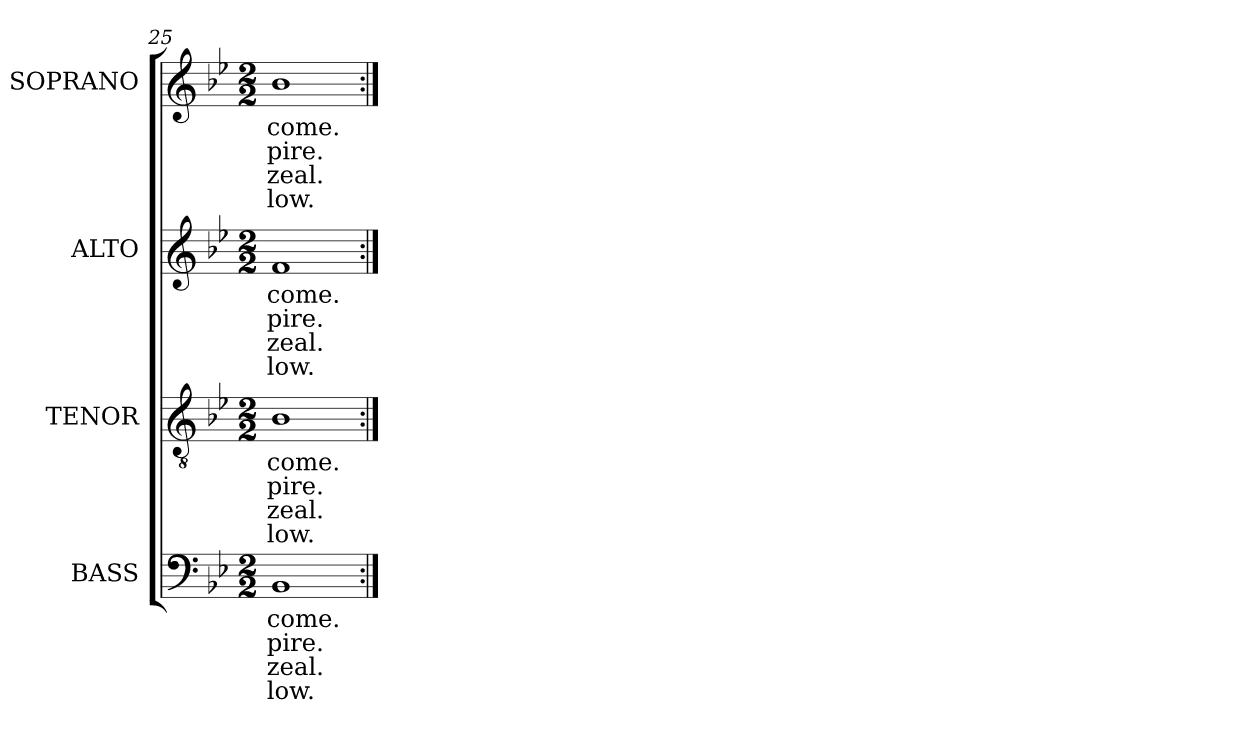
**kern	**text	**text	**text	**text	**kern	**text	**text	**text	**text	**kern	**text	**text	**text	**text	**kern	**text	**text	**text	**text
*part4	*part4	*part4	*part4	*part4	*part3	*part3	*part3	*part3	*part3	*part2	*part2	*part2	*part2	*part2	*part1	*part1	*part1	*part1	*part1
*staff4	*staff4	*staff4	*staff4	*staff4	*staff3	*staff3	*staff3	*staff3	*staff3	*staff2	*staff2	*staff2	*staff2	*staff2	*staff1	*staff1	*staff1	*staff1	*staff1
*I"BASS	*	*	*	*	*I"TENOR	*	*	*	*	*I"ALTO	*	*	*	*	*I"SOPRANO	*	*	*	*
*I'B.	*	*	*	*	*I'T.	*	*	*	*	*I'A.	*	*	*	*	*I'S.	*	*	*	*
*clefF4	*	*	*	*	*clefGv2	*	*	*	*	*clefG2	*	*	*	*	*clefG2	*	*	*	*
*	*	*	*	*	*ITrd7c12	*	*	*	*	*	*	*	*	*	*	*	*	*	*
*k[b-e-]	*	*	*	*	*k[b-e-]	*	*	*	*	*k[b-e-]	*	*	*	*	*k[b-e-]	*	*	*	*
*B-:	*	*	*	*	*B-:	*	*	*	*	*B-:	*	*	*	*	*B-:	*	*	*	*
*M2/2	*	*	*	*	*M2/2	*	*	*	*	*M2/2	*	*	*	*	*M2/2	*	*	*	*
=25	=25	=25	=25	=25	=25	=25	=25	=25	=25	=25	=25	=25	=25	=25	=25	=25	=25	=25	=25
!	!LO:LY:b:color=#000000	!LO:LY:b:color=#000000	!LO:LY:b:color=#000000	!LO:LY:b:color=#000000	!	!	!	!	!	!	!	!	!	!	!	!	!	!	!
!	!	!	!	!	!	!LO:LY:b:color=#000000	!LO:LY:b:color=#000000	!LO:LY:b:color=#000000	!LO:LY:b:color=#000000	!	!	!	!	!	!	!	!	!	!
!	!	!	!	!	!	!	!	!	!	!	!LO:LY:b:color=#000000	!LO:LY:b:color=#000000	!LO:LY:b:color=#000000	!LO:LY:b:color=#000000	!	!	!	!	!
!	!	!	!	!	!	!	!	!	!	!	!	!	!	!	!	!LO:LY:b:color=#000000	!LO:LY:b:color=#000000	!LO:LY:b:color=#000000	!LO:LY:b:color=#000000
1BB-i	come.	-pire.	-zeal.	low.	1BB-i	come.	-pire.	-zeal.	low.	1fi	come.	-pire.	-zeal.	low.	1b-i	come.	-pire.	-zeal.	low.
=:|!	=:|!	=:|!	=:|!	=:|!	=:|!	=:|!	=:|!	=:|!	=:|!	=:|!	=:|!	=:|!	=:|!	=:|!	=:|!	=:|!	=:|!	=:|!	=:|!
*-	*-	*-	*-	*-	*-	*-	*-	*-	*-	*-	*-	*-	*-	*-	*-	*-	*-	*-	*-
